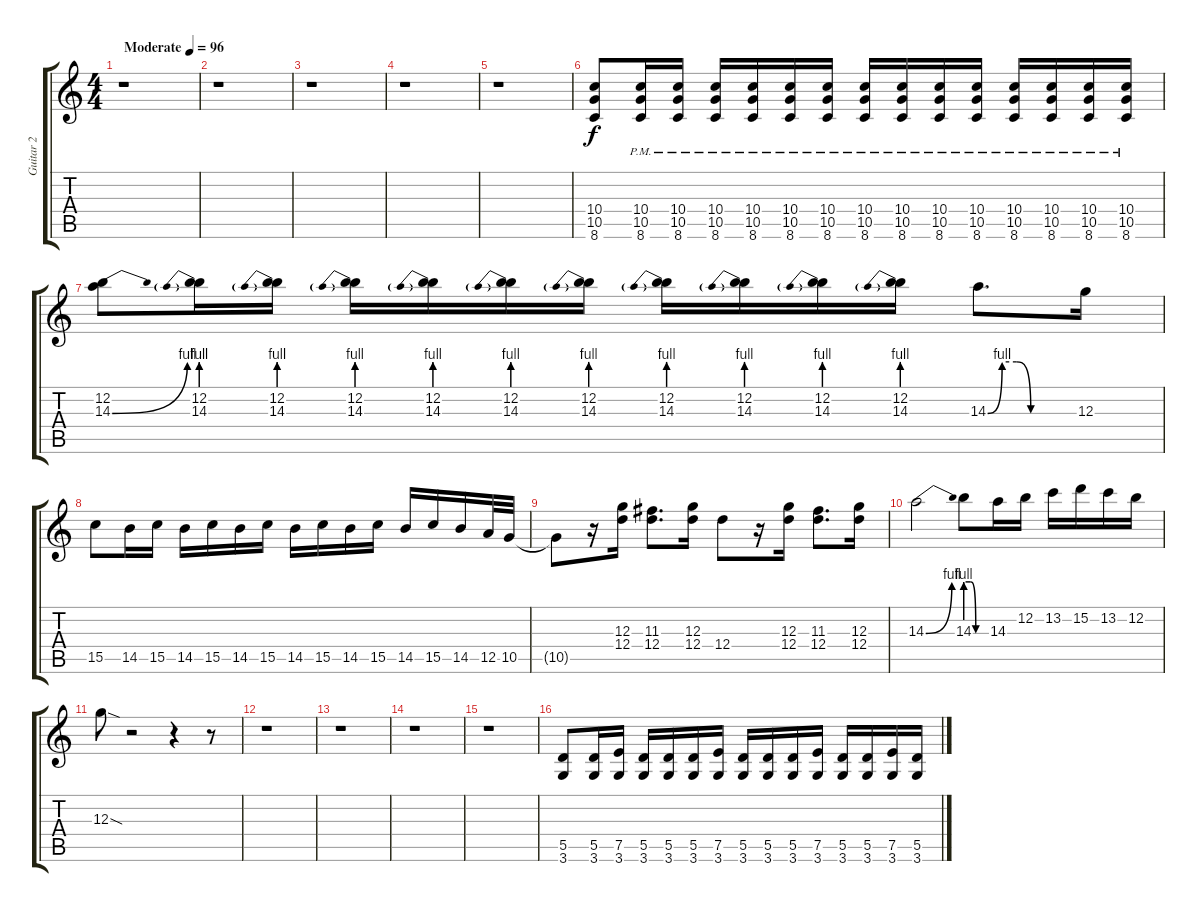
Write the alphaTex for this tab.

\track ("Guitar 2" "Guitar 2") {instrument distortionguitar}
\staff {score tabs}
\tuning (E4 B3 G3 D3 A2 E2) {hide}
\ts (4 4)
\tempo (96 "Moderate")
\clef g2
\ks c
r.1{dy f instrument distortionguitar} |
r.1 |
r.1 |
r.1 |
r.1 |
(10.4 10.5 8.6).8 (10.4{pm} 10.5{pm} 8.6{pm}).16 (10.4{pm} 10.5{pm} 8.6{pm}).16 (10.4{pm} 10.5{pm} 8.6{pm}).16 (10.4{pm} 10.5{pm} 8.6{pm}).16 (10.4{pm} 10.5{pm} 8.6{pm}).16 (10.4{pm} 10.5{pm} 8.6{pm}).16 (10.4{pm} 10.5{pm} 8.6{pm}).16 (10.4{pm} 10.5{pm} 8.6{pm}).16 (10.4{pm} 10.5{pm} 8.6{pm}).16 (10.4{pm} 10.5{pm} 8.6{pm}).16 (10.4{pm} 10.5{pm} 8.6{pm}).16 (10.4{pm} 10.5{pm} 8.6{pm}).16 (10.4{pm} 10.5{pm} 8.6{pm}).16 (10.4{pm} 10.5{pm} 8.6{pm}).16 |
(12.2 14.3{be (bend 0 0 60 4)}).8 (12.2 14.3{be (prebend 0 4 60 4)}).16 (12.2 14.3{be (prebend 0 4 60 4)}).16 (12.2 14.3{be (prebend 0 4 60 4)}).16 (12.2 14.3{be (prebend 0 4 60 4)}).16 (12.2 14.3{be (prebend 0 4 60 4)}).16 (12.2 14.3{be (prebend 0 4 60 4)}).16 (12.2 14.3{be (prebend 0 4 60 4)}).16 (12.2 14.3{be (prebend 0 4 60 4)}).16 (12.2 14.3{be (prebend 0 4 60 4)}).16 (12.2 14.3{be (prebend 0 4 60 4)}).16 14.3{be (custom 0 0 10 4 20 4 30 0 60 0)}.8{d} 12.3.16 |
15.5.8 14.5.16 15.5.16 14.5.16 15.5.16 14.5.16 15.5.16 14.5.16 15.5.16 14.5.16 15.5.16 14.5.16 15.5.16 14.5.16 12.5.32 10.5.32 |
10.5{t}.8 r.16 (12.3 12.4).16 (11.3 12.4).8{d} (12.3 12.4).16 12.4.8 r.16 (12.3 12.4).16 (11.3 12.4).8{d} (12.3 12.4).16 |
14.3{be (bend 0 0 60 4)}.2 14.3{be (custom 0 4 15 4 30 0 60 0)}.8 14.3.16 12.2.16 13.2.16 15.2.16 13.2.16 12.2.16 |
12.3{sod}.8 r.2 r.4 r.8 |
r.1 |
r.1 |
r.1 |
r.1 |
(5.5 3.6).8 (5.5 3.6).16 (7.5 3.6).16 (5.5 3.6).16 (5.5 3.6).16 (5.5 3.6).16 (7.5 3.6).16 (5.5 3.6).16 (5.5 3.6).16 (5.5 3.6).16 (7.5 3.6).16 (5.5 3.6).16 (5.5 3.6).16 (7.5 3.6).16 (5.5 3.6).16
